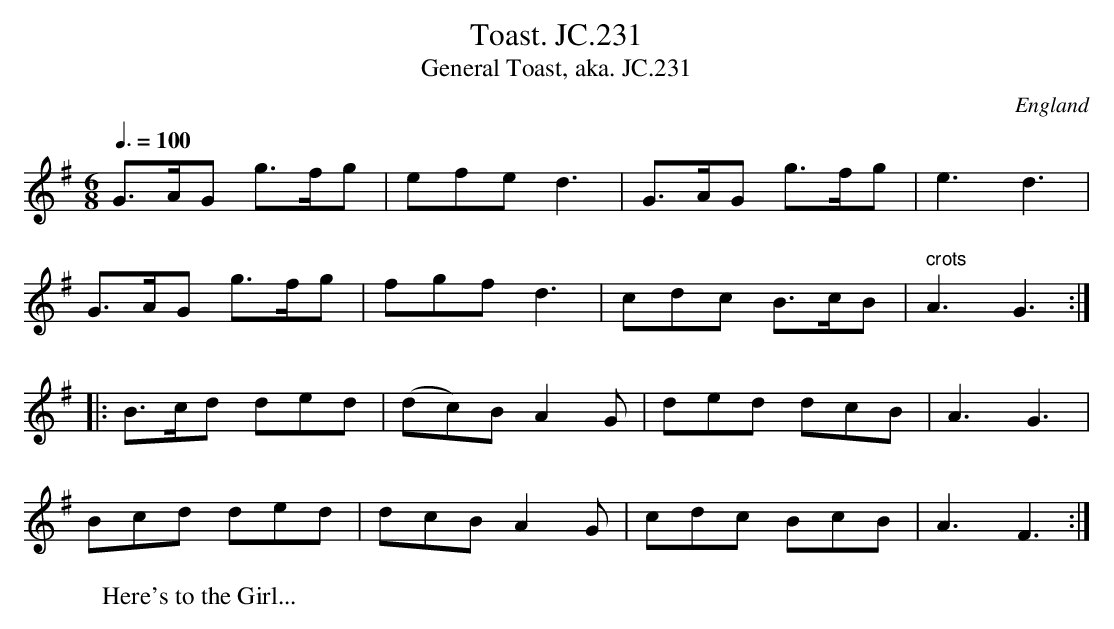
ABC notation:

X:1
T:Toast. JC.231
T:General Toast, aka. JC.231
O:England
M:6/8
L:1/8
Q:3/8=100
K:G major
G>AG g>fg|\
efed3|G>AG g>fg|e3d3|!
G>AG g>fg|fgfd3|cdc B>cB|" crots"A3G3:|!
|:B>cd ded|(dc)B A2G|ded dcB|A3G3|!
Bcd ded|dcBA2G|cdc BcB|A3F3:|
W:Here's to the Girl...
